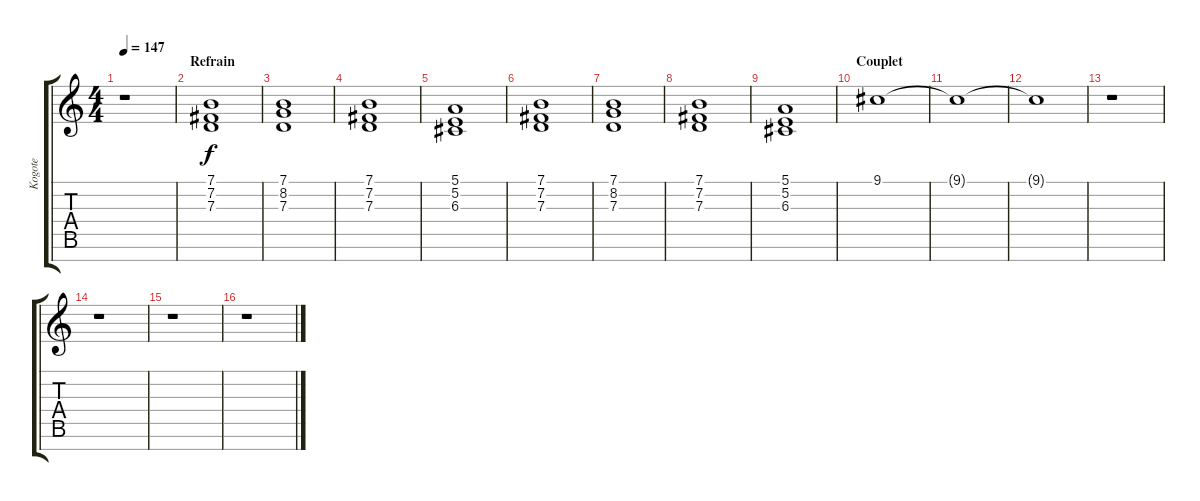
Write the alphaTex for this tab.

\track ("Kogote" "Kogote") {instrument pad2warm}
\staff {score tabs}
\tuning (E4 B3 G3 D3 A2 E2 B1) {hide}
\ts (4 4)
\tempo 147
\clef g2
\ks c
r.1{dy f} |
\section ("" "Refrain")
(7.1 7.2 7.3).1 |
(7.1 8.2 7.3).1 |
(7.1 7.2 7.3).1 |
(5.1 5.2 6.3).1 |
(7.1 7.2 7.3).1 |
(7.1 8.2 7.3).1 |
(7.1 7.2 7.3).1 |
(5.1 5.2 6.3).1 |
\section ("" "Couplet")
9.1.1 |
9.1{t}.1 |
9.1{t}.1 |
r.1 |
r.1 |
r.1 |
r.1
